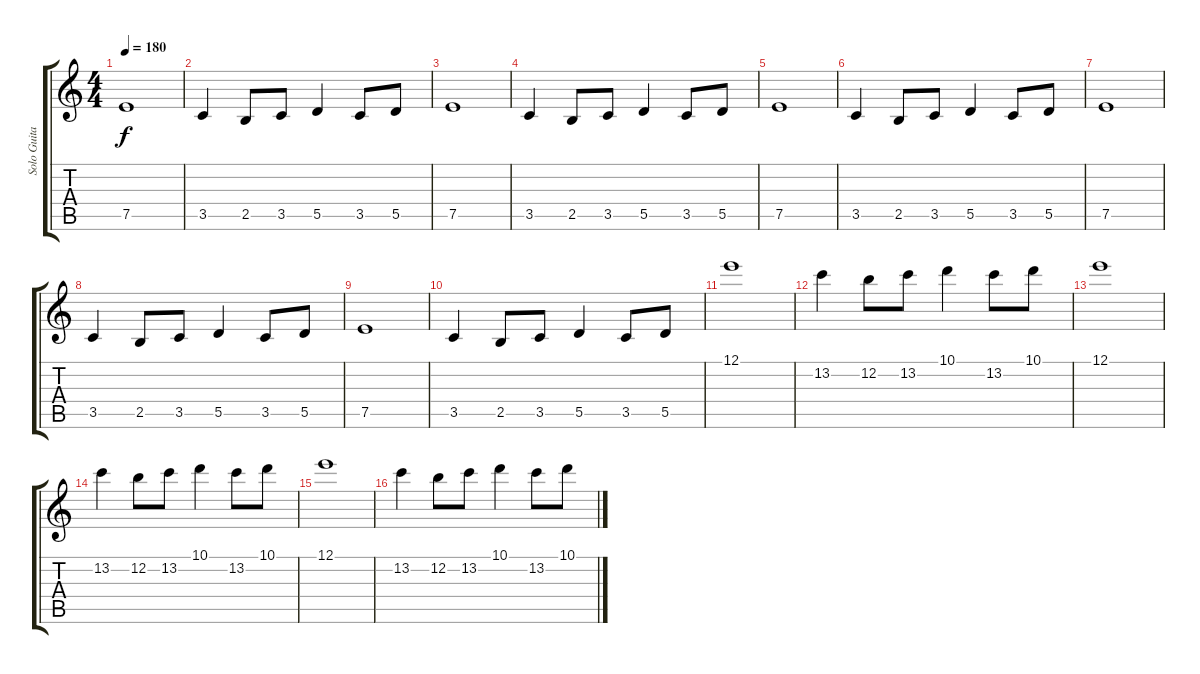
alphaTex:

\track ("Solo Guitar" "Solo Guita") {instrument distortionguitar}
\staff {score tabs}
\tuning (E4 B3 G3 D3 A2 E2) {hide}
\ts (4 4)
\tempo 180
\clef g2
\ks c
7.5.1{dy f} |
3.5.4 2.5.8 3.5.8 5.5.4 3.5.8 5.5.8 |
7.5.1 |
3.5.4 2.5.8 3.5.8 5.5.4 3.5.8 5.5.8 |
7.5.1 |
3.5.4 2.5.8 3.5.8 5.5.4 3.5.8 5.5.8 |
7.5.1 |
3.5.4 2.5.8 3.5.8 5.5.4 3.5.8 5.5.8 |
7.5.1 |
3.5.4 2.5.8 3.5.8 5.5.4 3.5.8 5.5.8 |
12.1.1 |
13.2.4 12.2.8 13.2.8 10.1.4 13.2.8 10.1.8 |
12.1.1 |
13.2.4 12.2.8 13.2.8 10.1.4 13.2.8 10.1.8 |
12.1.1 |
13.2.4 12.2.8 13.2.8 10.1.4 13.2.8 10.1.8
